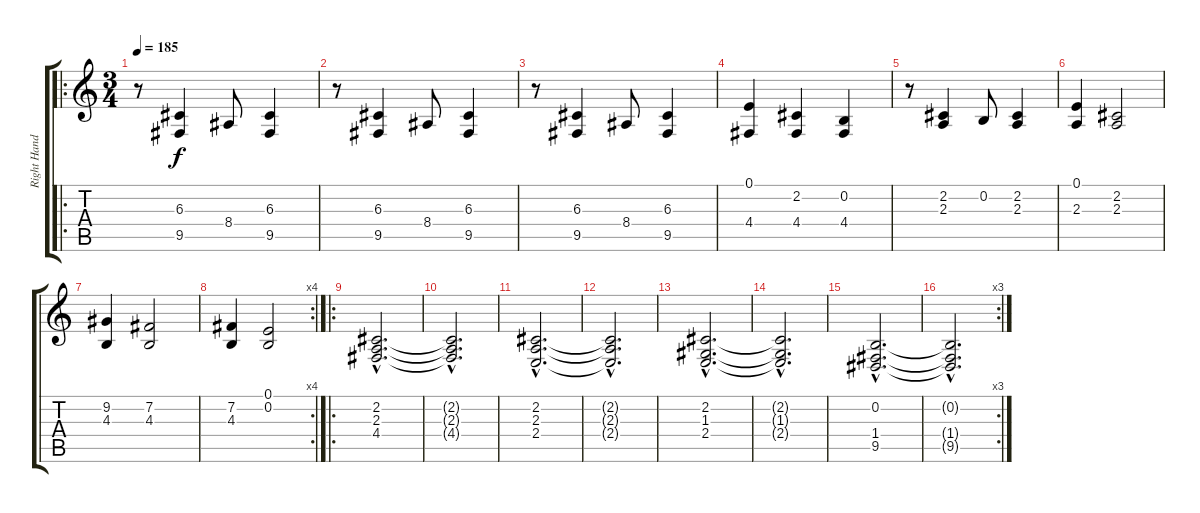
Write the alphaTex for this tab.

\track ("Right Hand" "Right Hand") {instrument acousticgrandpiano}
\staff {score tabs}
\tuning (E4 B3 G3 D3 A2 E2) {hide}
\ro
\ts (3 4)
\tempo 185
\clef g2
\ks c
r.8{dy f instrument acousticgrandpiano} (6.3 9.5).4 8.4.8 (6.3 9.5).4 |
r.8 (6.3 9.5).4 8.4.8 (6.3 9.5).4 |
r.8 (6.3 9.5).4 8.4.8 (6.3 9.5).4 |
(0.1 4.4).4 (2.2 4.4).4 (0.2 4.4).4 |
r.8 (2.2 2.3).4 0.2.8 (2.2 2.3).4 |
(0.1 2.3).4 (2.2 2.3).2 |
(9.2 4.3).4 (7.2 4.3).2 |
\rc 4
(7.2 4.3).4 (0.1 0.2).2 |
\ro
(2.2{hac} 2.3{hac} 4.4{hac}).2{d} |
(2.2{hac t} 2.3{hac t} 4.4{hac t}).2{d} |
(2.2{hac} 2.3{hac} 2.4{hac}).2{d} |
(2.2{hac t} 2.3{hac t} 2.4{hac t}).2{d} |
(2.2{hac} 1.3{hac} 2.4{hac}).2{d} |
(2.2{hac t} 1.3{hac t} 2.4{hac t}).2{d} |
(0.2{hac} 1.4{hac} 9.5{hac}).2{d} |
\rc 3
(0.2{hac t} 1.4{hac t} 9.5{hac t}).2{d}
